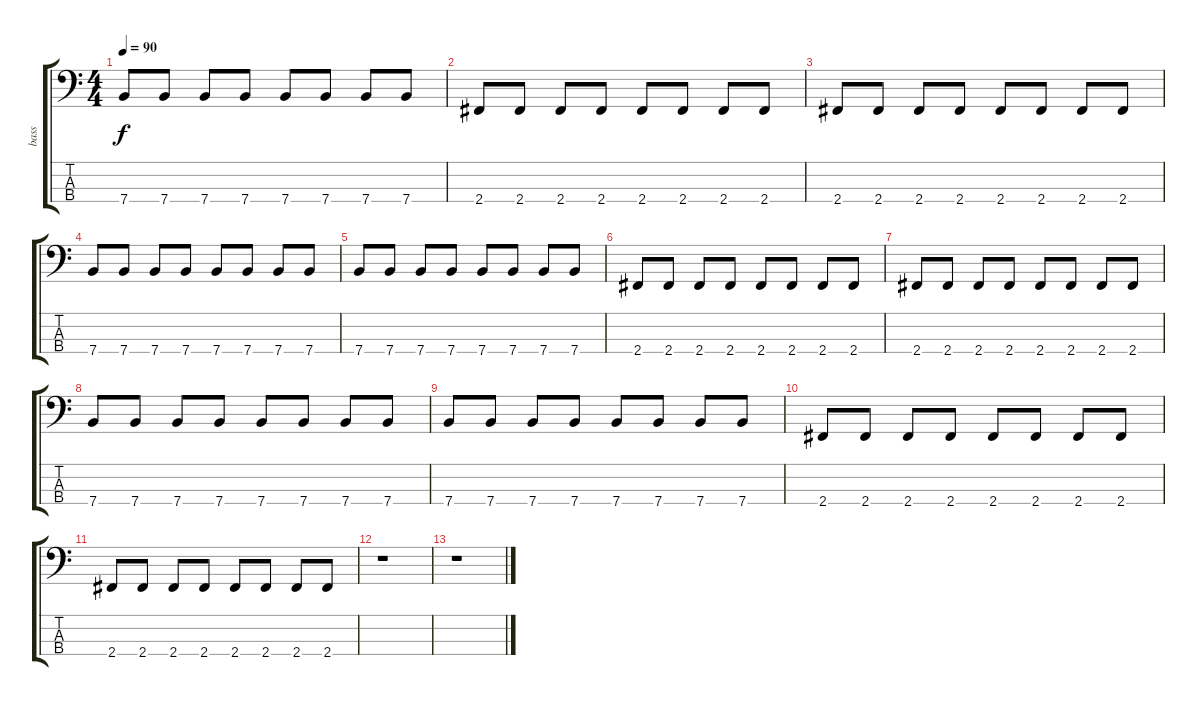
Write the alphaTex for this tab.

\track ("bass" "bass") {instrument electricbasspick}
\staff {score tabs}
\tuning (G2 D2 A1 E1) {hide}
\ts (4 4)
\tempo 90
\clef f4
\ks c
7.4.8{dy f} 7.4.8 7.4.8 7.4.8 7.4.8 7.4.8 7.4.8 7.4.8 |
2.4.8 2.4.8 2.4.8 2.4.8 2.4.8 2.4.8 2.4.8 2.4.8 |
2.4.8 2.4.8 2.4.8 2.4.8 2.4.8 2.4.8 2.4.8 2.4.8 |
7.4.8 7.4.8 7.4.8 7.4.8 7.4.8 7.4.8 7.4.8 7.4.8 |
7.4.8 7.4.8 7.4.8 7.4.8 7.4.8 7.4.8 7.4.8 7.4.8 |
2.4.8 2.4.8 2.4.8 2.4.8 2.4.8 2.4.8 2.4.8 2.4.8 |
2.4.8 2.4.8 2.4.8 2.4.8 2.4.8 2.4.8 2.4.8 2.4.8 |
7.4.8 7.4.8 7.4.8 7.4.8 7.4.8 7.4.8 7.4.8 7.4.8 |
7.4.8 7.4.8 7.4.8 7.4.8 7.4.8 7.4.8 7.4.8 7.4.8 |
2.4.8 2.4.8 2.4.8 2.4.8 2.4.8 2.4.8 2.4.8 2.4.8 |
2.4.8 2.4.8 2.4.8 2.4.8 2.4.8 2.4.8 2.4.8 2.4.8 |
r.1 |
r.1
